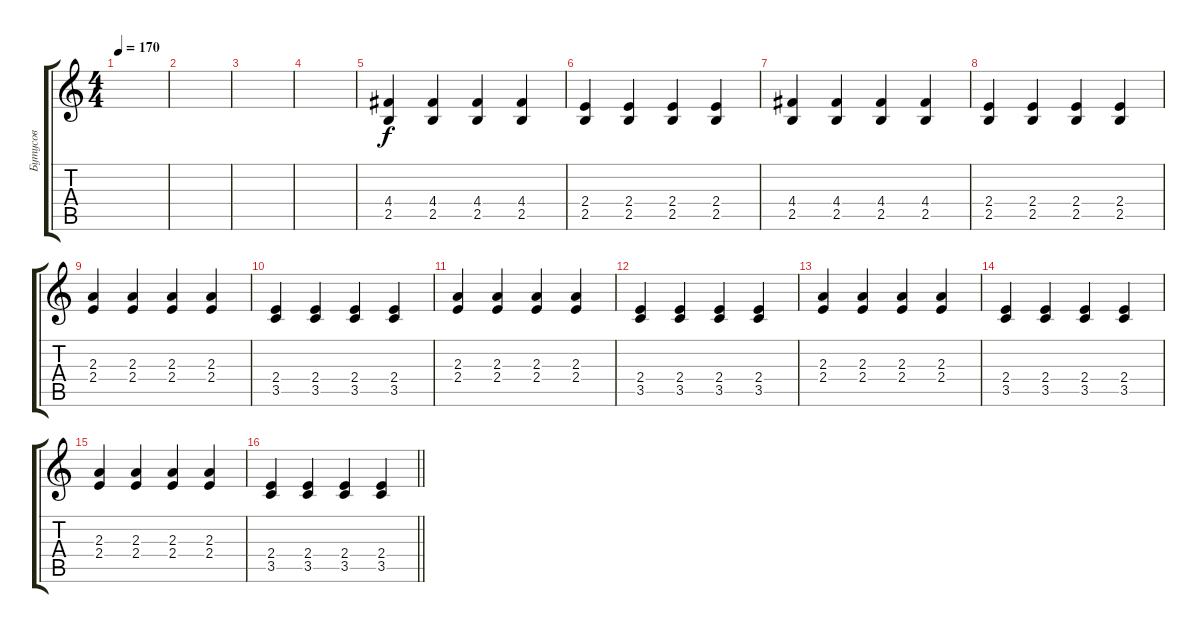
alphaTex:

\track ("Бутусов" "Бутусов") {instrument electricguitarclean}
\staff {score tabs}
\tuning (E4 B3 G3 D3 A2 E2) {hide}
\ts (4 4)
\tempo 170
\clef g2
\ks c
|
|
|
|
(4.4 2.5).4 (4.4 2.5).4 (4.4 2.5).4 (4.4 2.5).4 |
(2.4 2.5).4 (2.4 2.5).4 (2.4 2.5).4 (2.4 2.5).4 |
(4.4 2.5).4 (4.4 2.5).4 (4.4 2.5).4 (4.4 2.5).4 |
(2.4 2.5).4 (2.4 2.5).4 (2.4 2.5).4 (2.4 2.5).4 |
(2.3 2.4).4 (2.3 2.4).4 (2.3 2.4).4 (2.3 2.4).4 |
(2.4 3.5).4 (2.4 3.5).4 (2.4 3.5).4 (2.4 3.5).4 |
(2.3 2.4).4 (2.3 2.4).4 (2.3 2.4).4 (2.3 2.4).4 |
(2.4 3.5).4 (2.4 3.5).4 (2.4 3.5).4 (2.4 3.5).4 |
(2.3 2.4).4 (2.3 2.4).4 (2.3 2.4).4 (2.3 2.4).4 |
(2.4 3.5).4 (2.4 3.5).4 (2.4 3.5).4 (2.4 3.5).4 |
(2.3 2.4).4 (2.3 2.4).4 (2.3 2.4).4 (2.3 2.4).4 |
\barLineRight lightlight
(2.4 3.5).4 (2.4 3.5).4 (2.4 3.5).4 (2.4 3.5).4
